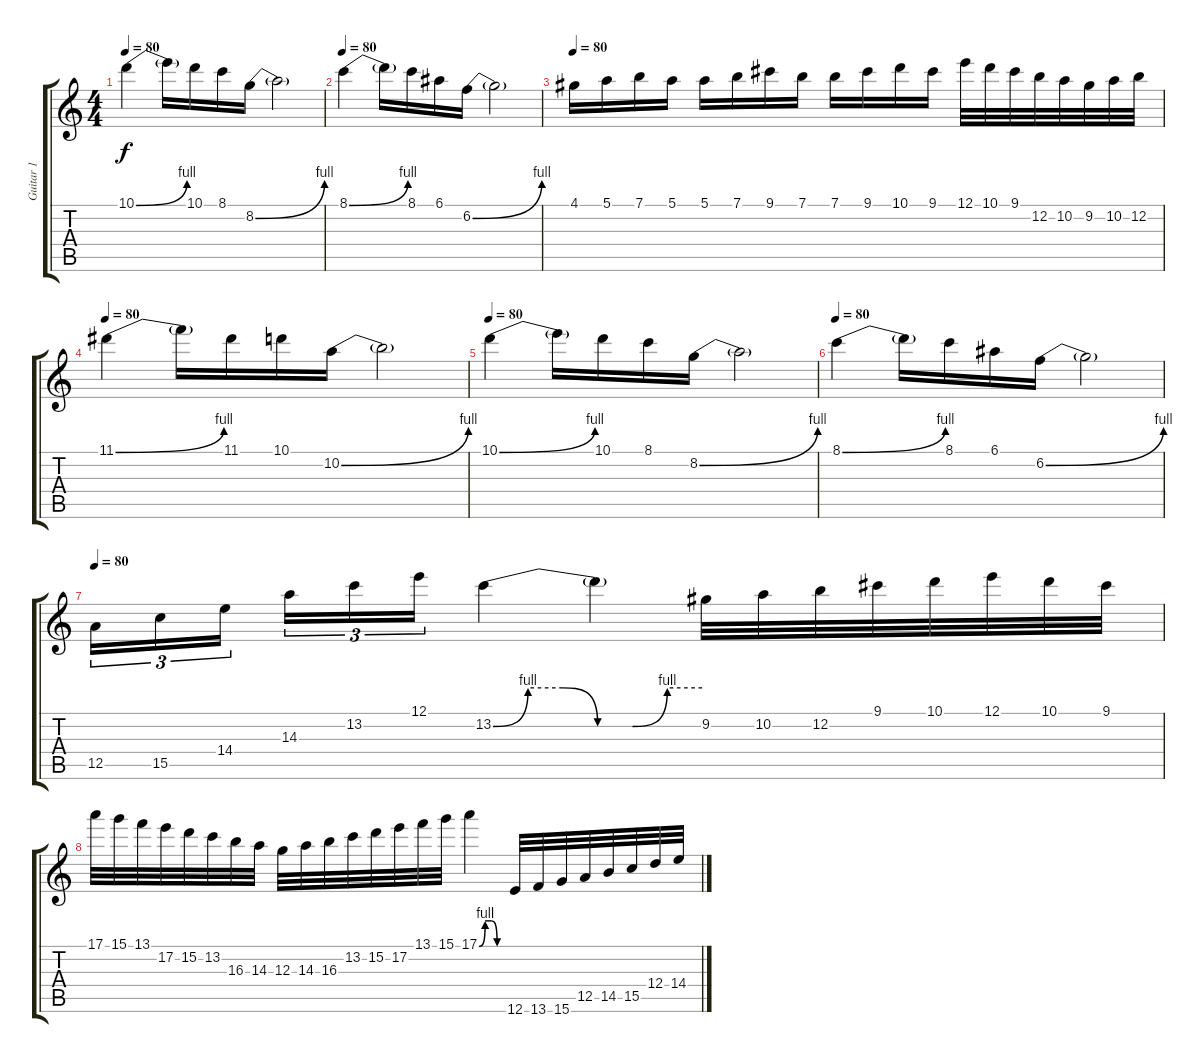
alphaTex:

\track ("Guitar 1" "Guitar 1") {instrument distortionguitar}
\staff {score tabs}
\tuning (E4 B3 G3 D3 A2 E2) {hide}
\ts (4 4)
\tempo 80
\clef g2
\ks c
10.1{be (bend 0 0 60 4)}.4{dy f instrument overdrivenguitar} 10.1{t}.16 10.1.16 8.1.16 8.2{be (bend 0 0 60 4)}.16 8.2{t}.2 |
\tempo 80
8.1{be (bend 0 0 60 4)}.4{instrument overdrivenguitar} 8.1{t}.16 8.1.16 6.1.16 6.2{be (bend 0 0 60 4)}.16 6.2{t}.2 |
\tempo 80
4.1.16{instrument overdrivenguitar} 5.1.16 7.1.16 5.1.16 5.1.16 7.1.16 9.1.16 7.1.16 7.1.16 9.1.16 10.1.16 9.1.16 12.1.32 10.1.32 9.1.32 12.2.32 10.2.32 9.2.32 10.2.32 12.2.32 |
\tempo 80
11.1{be (bend 0 0 60 4)}.4{instrument overdrivenguitar} 11.1{t}.16 11.1.16 10.1.16 10.2{be (bend 0 0 60 4)}.16 10.2{t}.2 |
\tempo 80
10.1{be (bend 0 0 60 4)}.4{instrument overdrivenguitar} 10.1{t}.16 10.1.16 8.1.16 8.2{be (bend 0 0 60 4)}.16 8.2{t}.2 |
\tempo 80
8.1{be (bend 0 0 60 4)}.4{instrument overdrivenguitar} 8.1{t}.16 8.1.16 6.1.16 6.2{be (bend 0 0 60 4)}.16 6.2{t}.2 |
\tempo 80
12.5.16{tu (3 2) instrument overdrivenguitar} 15.5.16{tu (3 2)} 14.4.16{tu (3 2)} 14.3.16{tu (3 2)} 13.2.16{tu (3 2)} 12.1.16{tu (3 2)} 13.2{be (custom 0 0 10 4 20 4 30 0 40 0 50 4 60 4)}.4 13.2{t}.4 9.2.32 10.2.32 12.2.32 9.1.32 10.1.32 12.1.32 10.1.32 9.1.32 |
17.1.32 15.1.32 13.1.32 17.2.32 15.2.32 13.2.32 16.3.32 14.3.32 12.3.32 14.3.32 16.3.32 13.2.32 15.2.32 17.2.32 13.1.32 15.1.32 17.1{be (custom 0 0 15 4 30 4 45 0 60 0)}.4 12.6.32 13.6.32 15.6.32 12.5.32 14.5.32 15.5.32 12.4.32 14.4.32
